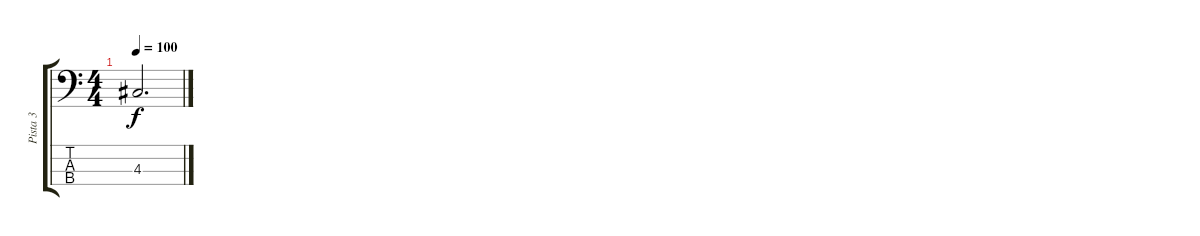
\track ("Pista 3" "Pista 3") {instrument electricbassfinger}
\staff {score tabs}
\tuning (G2 D2 A1 E1) {hide}
\ts (4 4)
\tempo 100
\clef f4
\ks c
4.3.2{d dy f}
